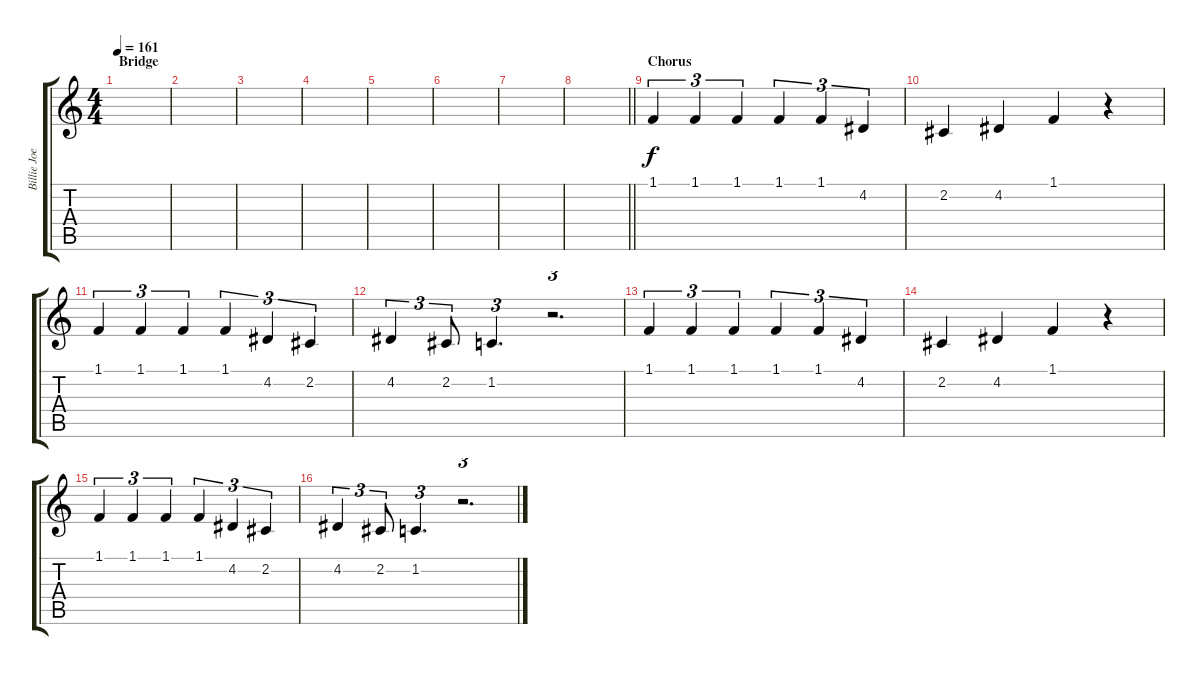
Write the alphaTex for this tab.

\track ("Billie Joe Armstrong - Vocals" "Billie Joe") {instrument altosax}
\staff {score tabs}
\tuning (E4 B3 G3 D3 A2 E2) {hide}
\ts (4 4)
\section ("" "Bridge")
\tempo 161
\clef g2
\ks c
|
|
|
|
|
|
|
\barLineRight lightlight
|
\section ("" "Chorus")
1.1.4{tu (3 2)} 1.1.4{tu (3 2)} 1.1.4{tu (3 2)} 1.1.4{tu (3 2)} 1.1.4{tu (3 2)} 4.2.4{tu (3 2)} |
2.2.4 4.2.4 1.1.4 r.4 |
1.1.4{tu (3 2)} 1.1.4{tu (3 2)} 1.1.4{tu (3 2)} 1.1.4{tu (3 2)} 4.2.4{tu (3 2)} 2.2.4{tu (3 2)} |
4.2.4{tu (3 2)} 2.2.8{tu (3 2)} 1.2.4{d tu (3 2)} r.2{d tu (3 2)} |
1.1.4{tu (3 2)} 1.1.4{tu (3 2)} 1.1.4{tu (3 2)} 1.1.4{tu (3 2)} 1.1.4{tu (3 2)} 4.2.4{tu (3 2)} |
2.2.4 4.2.4 1.1.4 r.4 |
1.1.4{tu (3 2)} 1.1.4{tu (3 2)} 1.1.4{tu (3 2)} 1.1.4{tu (3 2)} 4.2.4{tu (3 2)} 2.2.4{tu (3 2)} |
4.2.4{tu (3 2)} 2.2.8{tu (3 2)} 1.2.4{d tu (3 2)} r.2{d tu (3 2)}
